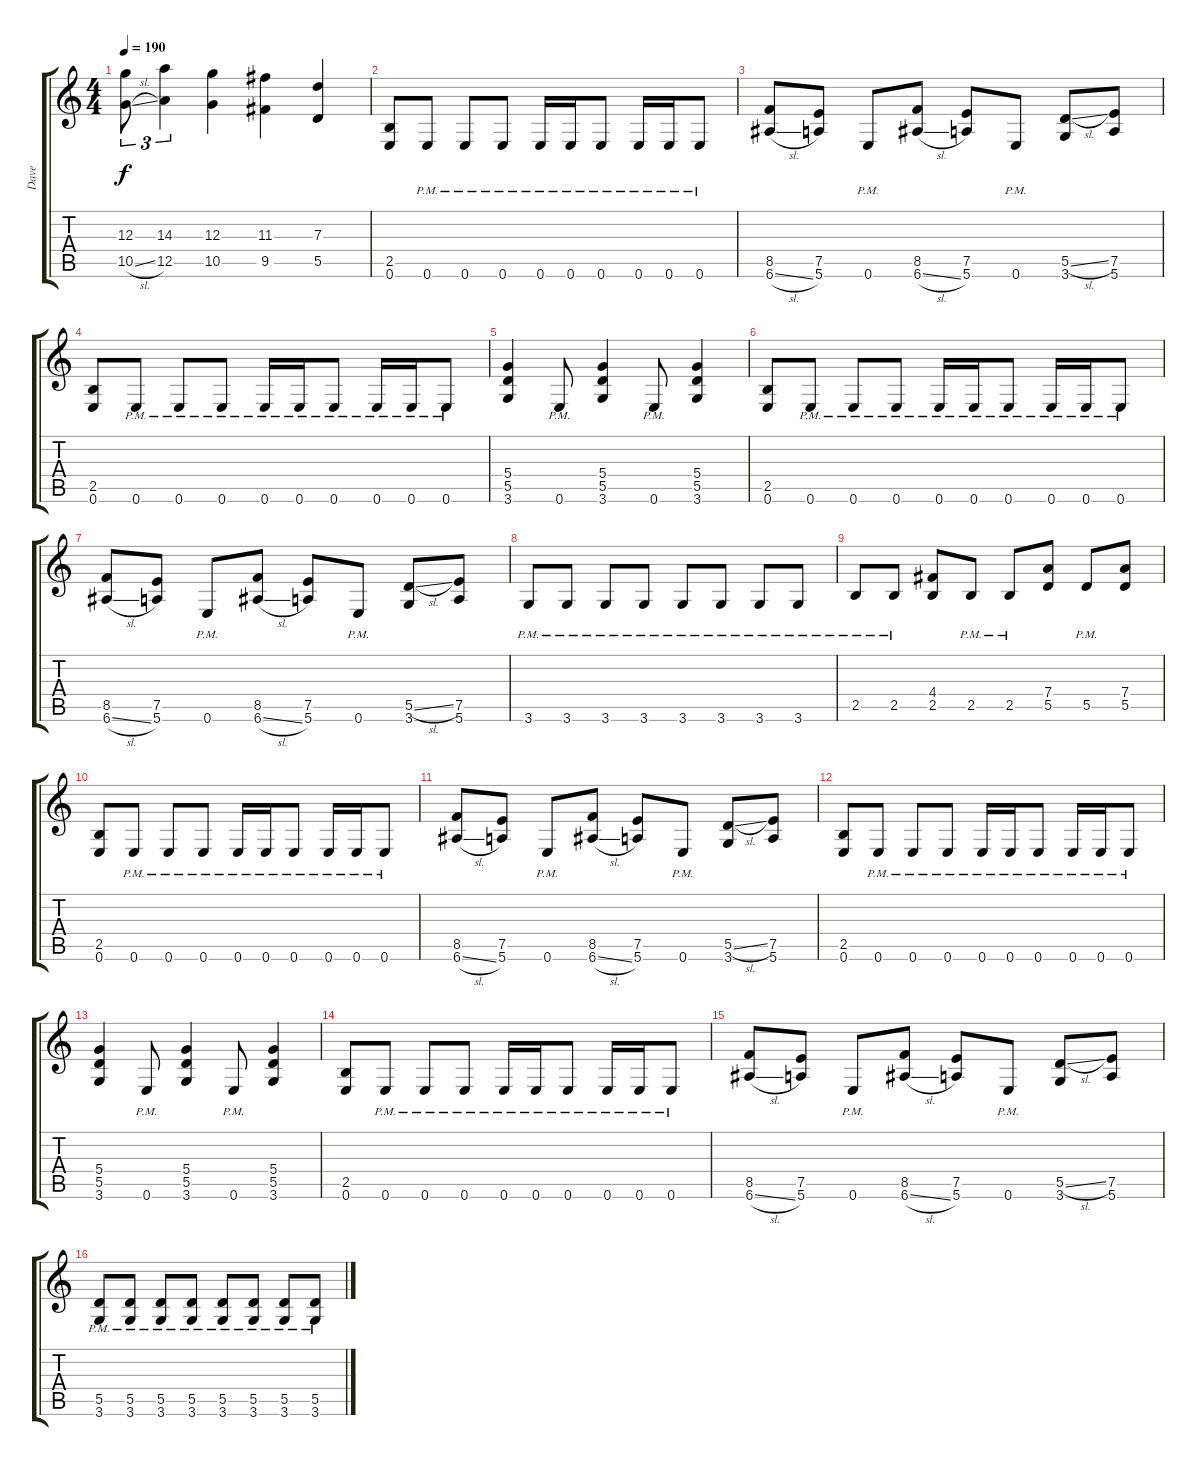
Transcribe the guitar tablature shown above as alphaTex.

\track ("Dave" "Dave") {instrument overdrivenguitar}
\staff {score tabs}
\tuning (E4 B3 G3 D3 A2 E2) {hide}
\ts (4 4)
\tempo 190
\clef g2
\ks c
(12.3 10.5{sl}).8{tu (3 2) dy f} (14.3 12.5).4{tu (3 2)} (12.3 10.5).4 (11.3 9.5).4 (7.3 5.5).4 |
(2.5 0.6).8 0.6{pm}.8 0.6{pm}.8 0.6{pm}.8 0.6{pm}.16 0.6{pm}.16 0.6{pm}.8 0.6{pm}.16 0.6{pm}.16 0.6{pm}.8 |
(8.5 6.6{sl}).8 (7.5 5.6).8 0.6{pm}.8 (8.5 6.6{sl}).8 (7.5 5.6).8 0.6{pm}.8 (5.5{sl} 3.6).8 (7.5 5.6).8 |
(2.5 0.6).8 0.6{pm}.8 0.6{pm}.8 0.6{pm}.8 0.6{pm}.16 0.6{pm}.16 0.6{pm}.8 0.6{pm}.16 0.6{pm}.16 0.6{pm}.8 |
(5.4 5.5 3.6).4 0.6{pm}.8 (5.4 5.5 3.6).4 0.6{pm}.8 (5.4 5.5 3.6).4 |
(2.5 0.6).8 0.6{pm}.8 0.6{pm}.8 0.6{pm}.8 0.6{pm}.16 0.6{pm}.16 0.6{pm}.8 0.6{pm}.16 0.6{pm}.16 0.6{pm}.8 |
(8.5 6.6{sl}).8 (7.5 5.6).8 0.6{pm}.8 (8.5 6.6{sl}).8 (7.5 5.6).8 0.6{pm}.8 (5.5{sl} 3.6).8 (7.5 5.6).8 |
3.6{pm}.8 3.6{pm}.8 3.6{pm}.8 3.6{pm}.8 3.6{pm}.8 3.6{pm}.8 3.6{pm}.8 3.6{pm}.8 |
2.5{pm}.8 2.5{pm}.8 (4.4 2.5).8 2.5{pm}.8 2.5{pm}.8 (7.4 5.5).8 5.5{pm}.8 (7.4 5.5).8 |
(2.5 0.6).8 0.6{pm}.8 0.6{pm}.8 0.6{pm}.8 0.6{pm}.16 0.6{pm}.16 0.6{pm}.8 0.6{pm}.16 0.6{pm}.16 0.6{pm}.8 |
(8.5 6.6{sl}).8 (7.5 5.6).8 0.6{pm}.8 (8.5 6.6{sl}).8 (7.5 5.6).8 0.6{pm}.8 (5.5{sl} 3.6).8 (7.5 5.6).8 |
(2.5 0.6).8 0.6{pm}.8 0.6{pm}.8 0.6{pm}.8 0.6{pm}.16 0.6{pm}.16 0.6{pm}.8 0.6{pm}.16 0.6{pm}.16 0.6{pm}.8 |
(5.4 5.5 3.6).4 0.6{pm}.8 (5.4 5.5 3.6).4 0.6{pm}.8 (5.4 5.5 3.6).4 |
(2.5 0.6).8 0.6{pm}.8 0.6{pm}.8 0.6{pm}.8 0.6{pm}.16 0.6{pm}.16 0.6{pm}.8 0.6{pm}.16 0.6{pm}.16 0.6{pm}.8 |
(8.5 6.6{sl}).8 (7.5 5.6).8 0.6{pm}.8 (8.5 6.6{sl}).8 (7.5 5.6).8 0.6{pm}.8 (5.5{sl} 3.6).8 (7.5 5.6).8 |
(5.5 3.6{pm}).8 (5.5 3.6{pm}).8 (5.5 3.6{pm}).8 (5.5 3.6{pm}).8 (5.5 3.6{pm}).8 (5.5 3.6{pm}).8 (5.5 3.6{pm}).8 (5.5 3.6{pm}).8
